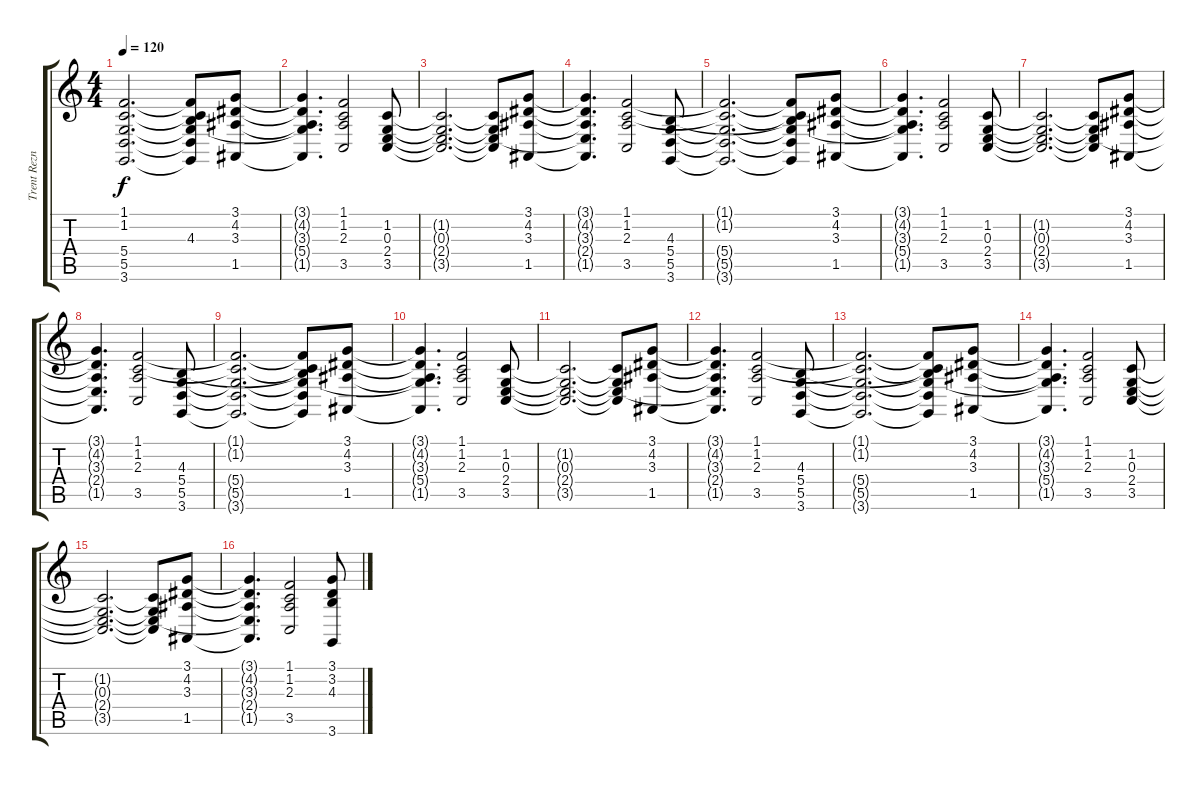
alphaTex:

\track ("Trent Reznor" "Trent Rezn") {instrument brightacousticpiano}
\staff {score tabs}
\tuning (E4 B3 G3 D3 A2 E2) {hide}
\ts (4 4)
\tempo 120
\clef g2
\ks c
(1.1{t} 1.2{t} 5.4{t} 5.5{t} 3.6{t}).2{d dy f} (1.1{t} 1.2{t} 4.3{t} 5.4{t} 5.5{t} 3.6{t}).8 (3.1 4.2 3.3 1.5).8 |
(3.1{t} 4.2{t} 3.3{t} 5.4{t} 1.5{t}).4{d} (1.1 1.2 2.3 3.5).2 (1.2 0.3 2.4 3.5).8 |
(1.2{t} 0.3{t} 2.4{t} 3.5{t}).2{d} (1.2{t} 0.3{t} 2.4{t} 3.5{t}).8 (3.1 4.2 3.3 1.5).8 |
(3.1{t} 4.2{t} 3.3{t} 2.4{t} 1.5{t}).4{d} (1.1 1.2 2.3 3.5).2 (4.3 5.4 5.5 3.6).8 |
(1.1{t} 1.2{t} 5.4{t} 5.5{t} 3.6{t}).2{d} (1.1{t} 1.2{t} 4.3{t} 5.4{t} 5.5{t} 3.6{t}).8 (3.1 4.2 3.3 1.5).8 |
(3.1{t} 4.2{t} 3.3{t} 5.4{t} 1.5{t}).4{d} (1.1 1.2 2.3 3.5).2 (1.2 0.3 2.4 3.5).8 |
(1.2{t} 0.3{t} 2.4{t} 3.5{t}).2{d} (1.2{t} 0.3{t} 2.4{t} 3.5{t}).8 (3.1 4.2 3.3 1.5).8 |
(3.1{t} 4.2{t} 3.3{t} 2.4{t} 1.5{t}).4{d} (1.1 1.2 2.3 3.5).2 (4.3 5.4 5.5 3.6).8 |
(1.1{t} 1.2{t} 5.4{t} 5.5{t} 3.6{t}).2{d} (1.1{t} 1.2{t} 4.3{t} 5.4{t} 5.5{t} 3.6{t}).8 (3.1 4.2 3.3 1.5).8 |
(3.1{t} 4.2{t} 3.3{t} 5.4{t} 1.5{t}).4{d} (1.1 1.2 2.3 3.5).2 (1.2 0.3 2.4 3.5).8 |
(1.2{t} 0.3{t} 2.4{t} 3.5{t}).2{d} (1.2{t} 0.3{t} 2.4{t} 3.5{t}).8 (3.1 4.2 3.3 1.5).8 |
(3.1{t} 4.2{t} 3.3{t} 2.4{t} 1.5{t}).4{d} (1.1 1.2 2.3 3.5).2 (4.3 5.4 5.5 3.6).8 |
(1.1{t} 1.2{t} 5.4{t} 5.5{t} 3.6{t}).2{d} (1.1{t} 1.2{t} 4.3{t} 5.4{t} 5.5{t} 3.6{t}).8 (3.1 4.2 3.3 1.5).8 |
(3.1{t} 4.2{t} 3.3{t} 5.4{t} 1.5{t}).4{d} (1.1 1.2 2.3 3.5).2 (1.2 0.3 2.4 3.5).8 |
(1.2{t} 0.3{t} 2.4{t} 3.5{t}).2{d} (1.2{t} 0.3{t} 2.4{t} 3.5{t}).8 (3.1 4.2 3.3 1.5).8 |
(3.1{t} 4.2{t} 3.3{t} 2.4{t} 1.5{t}).4{d} (1.1 1.2 2.3 3.5).2 (3.1 3.2 4.3 3.6).8
